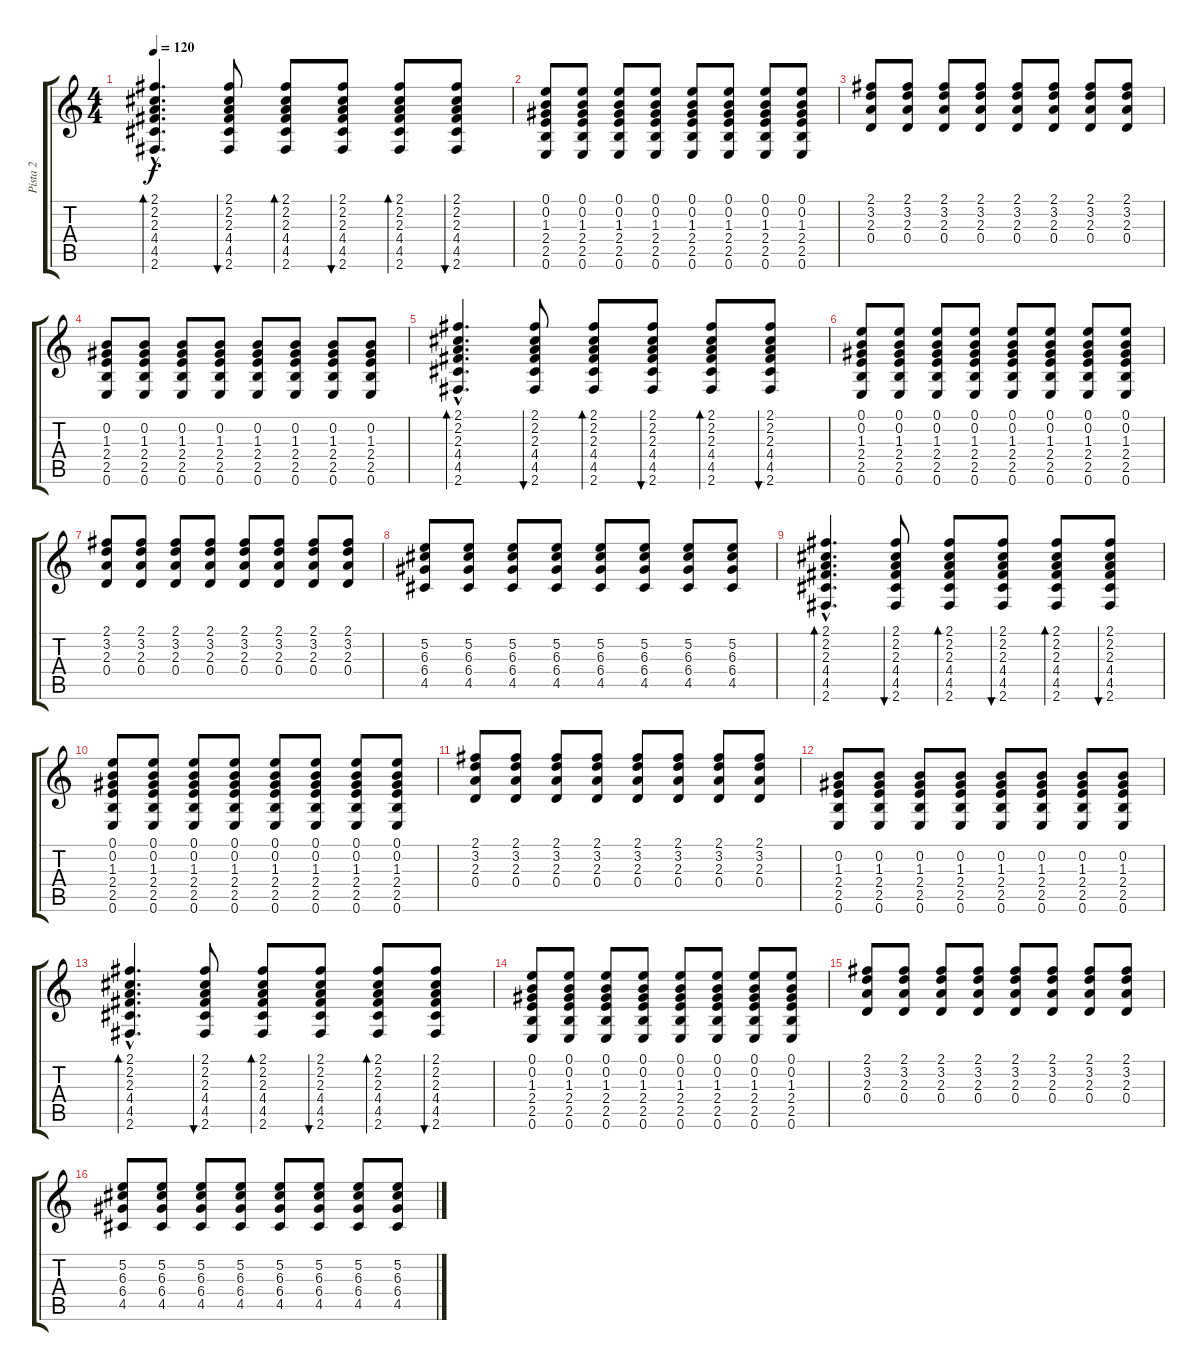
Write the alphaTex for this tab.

\track ("Pista 2" "Pista 2") {instrument acousticguitarnylon}
\staff {score tabs}
\tuning (E4 B3 G3 D3 A2 E2) {hide}
\ts (4 4)
\tempo 120
\clef g2
\ks c
(2.1{hac} 2.2{hac} 2.3{hac} 4.4{hac} 4.5{hac} 2.6{hac}).4{d bd 60 dy f} (2.1 2.2 2.3 4.4 4.5 2.6).8{bu 60} (2.1 2.2 2.3 4.4 4.5 2.6).8{bd 60} (2.1 2.2 2.3 4.4 4.5 2.6).8{bu 60} (2.1 2.2 2.3 4.4 4.5 2.6).8{bd 60} (2.1 2.2 2.3 4.4 4.5 2.6).8{bu 60} |
(0.1 0.2 1.3 2.4 2.5 0.6).8 (0.1 0.2 1.3 2.4 2.5 0.6).8 (0.1 0.2 1.3 2.4 2.5 0.6).8 (0.1 0.2 1.3 2.4 2.5 0.6).8 (0.1 0.2 1.3 2.4 2.5 0.6).8 (0.1 0.2 1.3 2.4 2.5 0.6).8 (0.1 0.2 1.3 2.4 2.5 0.6).8 (0.1 0.2 1.3 2.4 2.5 0.6).8 |
(2.1 3.2 2.3 0.4).8 (2.1 3.2 2.3 0.4).8 (2.1 3.2 2.3 0.4).8 (2.1 3.2 2.3 0.4).8 (2.1 3.2 2.3 0.4).8 (2.1 3.2 2.3 0.4).8 (2.1 3.2 2.3 0.4).8 (2.1 3.2 2.3 0.4).8 |
(0.2 1.3 2.4 2.5 0.6).8 (0.2 1.3 2.4 2.5 0.6).8 (0.2 1.3 2.4 2.5 0.6).8 (0.2 1.3 2.4 2.5 0.6).8 (0.2 1.3 2.4 2.5 0.6).8 (0.2 1.3 2.4 2.5 0.6).8 (0.2 1.3 2.4 2.5 0.6).8 (0.2 1.3 2.4 2.5 0.6).8 |
(2.1{hac} 2.2{hac} 2.3{hac} 4.4{hac} 4.5{hac} 2.6{hac}).4{d bd 60} (2.1 2.2 2.3 4.4 4.5 2.6).8{bu 60} (2.1 2.2 2.3 4.4 4.5 2.6).8{bd 60} (2.1 2.2 2.3 4.4 4.5 2.6).8{bu 60} (2.1 2.2 2.3 4.4 4.5 2.6).8{bd 60} (2.1 2.2 2.3 4.4 4.5 2.6).8{bu 60} |
(0.1 0.2 1.3 2.4 2.5 0.6).8 (0.1 0.2 1.3 2.4 2.5 0.6).8 (0.1 0.2 1.3 2.4 2.5 0.6).8 (0.1 0.2 1.3 2.4 2.5 0.6).8 (0.1 0.2 1.3 2.4 2.5 0.6).8 (0.1 0.2 1.3 2.4 2.5 0.6).8 (0.1 0.2 1.3 2.4 2.5 0.6).8 (0.1 0.2 1.3 2.4 2.5 0.6).8 |
(2.1 3.2 2.3 0.4).8 (2.1 3.2 2.3 0.4).8 (2.1 3.2 2.3 0.4).8 (2.1 3.2 2.3 0.4).8 (2.1 3.2 2.3 0.4).8 (2.1 3.2 2.3 0.4).8 (2.1 3.2 2.3 0.4).8 (2.1 3.2 2.3 0.4).8 |
(5.2 6.3 6.4 4.5).8 (5.2 6.3 6.4 4.5).8 (5.2 6.3 6.4 4.5).8 (5.2 6.3 6.4 4.5).8 (5.2 6.3 6.4 4.5).8 (5.2 6.3 6.4 4.5).8 (5.2 6.3 6.4 4.5).8 (5.2 6.3 6.4 4.5).8 |
(2.1{hac} 2.2{hac} 2.3{hac} 4.4{hac} 4.5{hac} 2.6{hac}).4{d bd 60} (2.1 2.2 2.3 4.4 4.5 2.6).8{bu 60} (2.1 2.2 2.3 4.4 4.5 2.6).8{bd 60} (2.1 2.2 2.3 4.4 4.5 2.6).8{bu 60} (2.1 2.2 2.3 4.4 4.5 2.6).8{bd 60} (2.1 2.2 2.3 4.4 4.5 2.6).8{bu 60} |
(0.1 0.2 1.3 2.4 2.5 0.6).8 (0.1 0.2 1.3 2.4 2.5 0.6).8 (0.1 0.2 1.3 2.4 2.5 0.6).8 (0.1 0.2 1.3 2.4 2.5 0.6).8 (0.1 0.2 1.3 2.4 2.5 0.6).8 (0.1 0.2 1.3 2.4 2.5 0.6).8 (0.1 0.2 1.3 2.4 2.5 0.6).8 (0.1 0.2 1.3 2.4 2.5 0.6).8 |
(2.1 3.2 2.3 0.4).8 (2.1 3.2 2.3 0.4).8 (2.1 3.2 2.3 0.4).8 (2.1 3.2 2.3 0.4).8 (2.1 3.2 2.3 0.4).8 (2.1 3.2 2.3 0.4).8 (2.1 3.2 2.3 0.4).8 (2.1 3.2 2.3 0.4).8 |
(0.2 1.3 2.4 2.5 0.6).8 (0.2 1.3 2.4 2.5 0.6).8 (0.2 1.3 2.4 2.5 0.6).8 (0.2 1.3 2.4 2.5 0.6).8 (0.2 1.3 2.4 2.5 0.6).8 (0.2 1.3 2.4 2.5 0.6).8 (0.2 1.3 2.4 2.5 0.6).8 (0.2 1.3 2.4 2.5 0.6).8 |
(2.1{hac} 2.2{hac} 2.3{hac} 4.4{hac} 4.5{hac} 2.6{hac}).4{d bd 60} (2.1 2.2 2.3 4.4 4.5 2.6).8{bu 60} (2.1 2.2 2.3 4.4 4.5 2.6).8{bd 60} (2.1 2.2 2.3 4.4 4.5 2.6).8{bu 60} (2.1 2.2 2.3 4.4 4.5 2.6).8{bd 60} (2.1 2.2 2.3 4.4 4.5 2.6).8{bu 60} |
(0.1 0.2 1.3 2.4 2.5 0.6).8 (0.1 0.2 1.3 2.4 2.5 0.6).8 (0.1 0.2 1.3 2.4 2.5 0.6).8 (0.1 0.2 1.3 2.4 2.5 0.6).8 (0.1 0.2 1.3 2.4 2.5 0.6).8 (0.1 0.2 1.3 2.4 2.5 0.6).8 (0.1 0.2 1.3 2.4 2.5 0.6).8 (0.1 0.2 1.3 2.4 2.5 0.6).8 |
(2.1 3.2 2.3 0.4).8 (2.1 3.2 2.3 0.4).8 (2.1 3.2 2.3 0.4).8 (2.1 3.2 2.3 0.4).8 (2.1 3.2 2.3 0.4).8 (2.1 3.2 2.3 0.4).8 (2.1 3.2 2.3 0.4).8 (2.1 3.2 2.3 0.4).8 |
(5.2 6.3 6.4 4.5).8 (5.2 6.3 6.4 4.5).8 (5.2 6.3 6.4 4.5).8 (5.2 6.3 6.4 4.5).8 (5.2 6.3 6.4 4.5).8 (5.2 6.3 6.4 4.5).8 (5.2 6.3 6.4 4.5).8 (5.2 6.3 6.4 4.5).8
